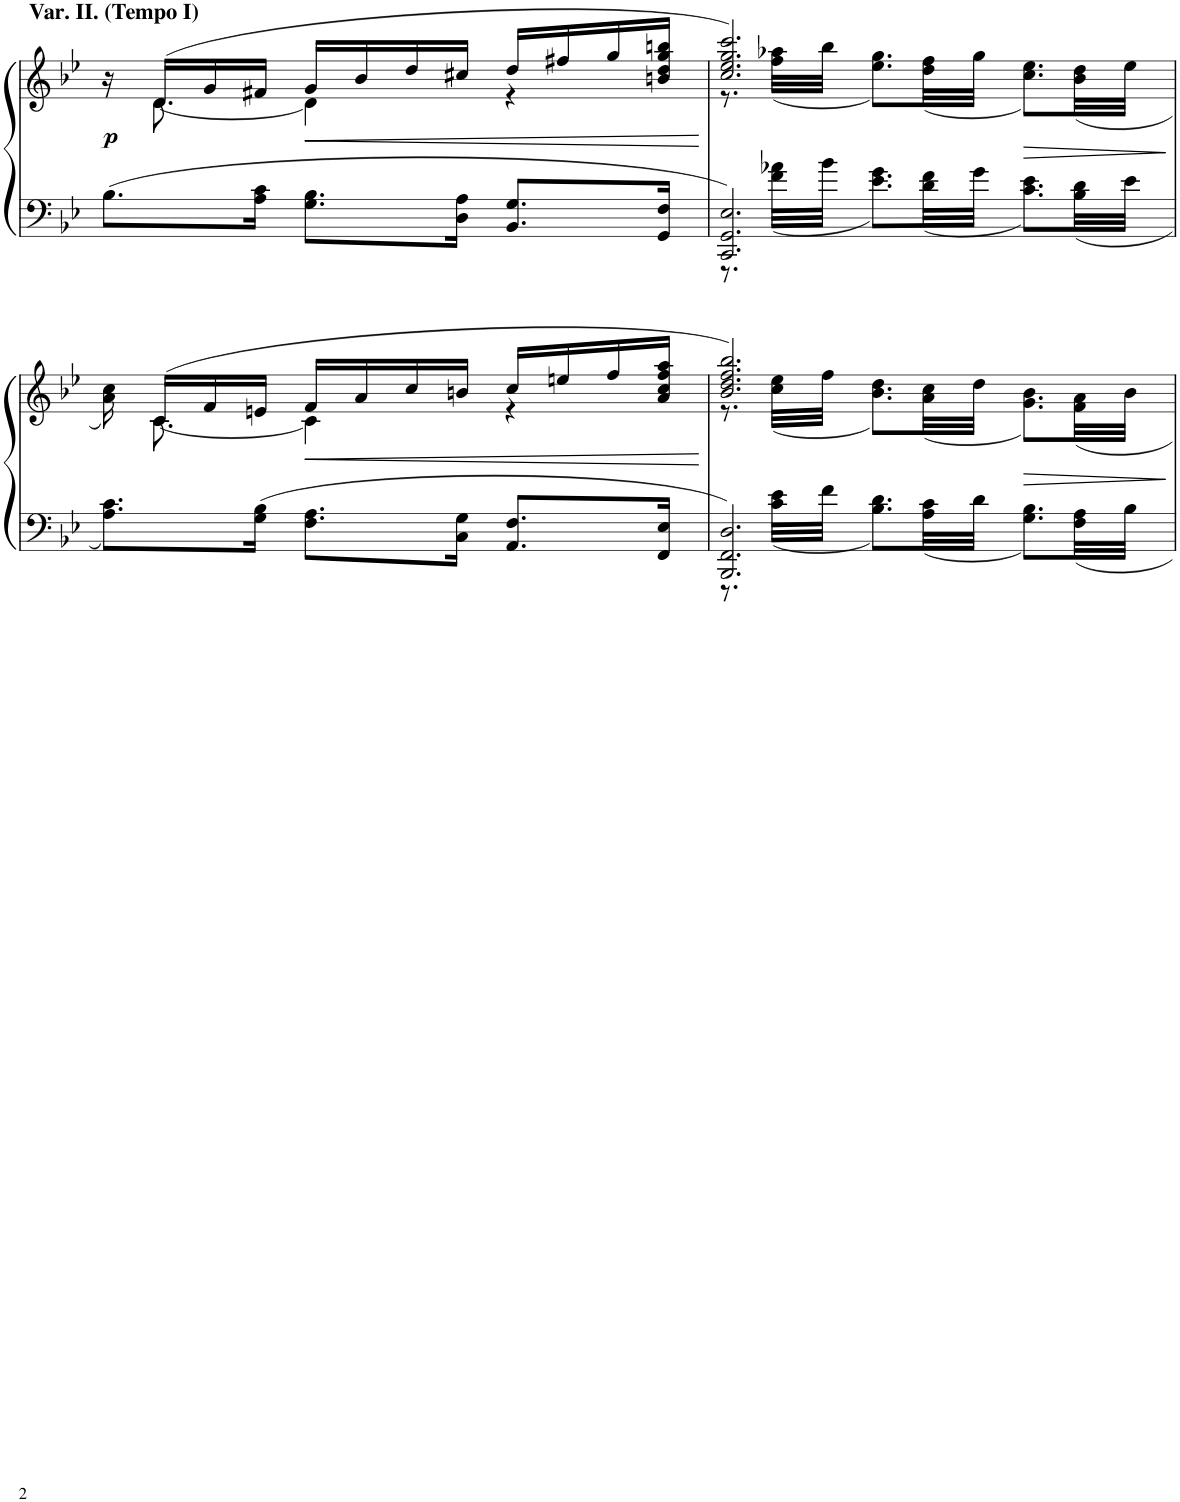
**kern	**kern	**dynam
*part1	*part1	*part1
*staff2	*staff1	*staff1/2
*I"Piano	*	*
*I'Pno.	*	*
!!LO:PB:g=z
*clefF4	*clefG2	*
*k[b-e-]	*k[b-e-]	*
*M3/4	*M3/4	*
=17	=17	=17
*	*^	*
!	!LO:TX:a:B:t=Var. II. (Tempo I)	!	!
!	!	!	!LO:DY:b
8.B-\L	16r	16ryy	p
.	(16d/LL	[8.d\	.
.	16g/	.	.
16A\ 16c\Jk	16f#X/JJ	.	.
!	!	!	!LO:HP:b
8.G\ 8.B-\L	16g/LL	4d\]	<
.	16b-/	.	.
.	16dd/	.	.
16D\ 16A\Jk	16cc#X/JJ	.	.
8.BB-/ 8.G/L	16dd/LL	4r	.
.	16ff#X/	.	.
.	16gg/	.	.
16GG/ 16F/Jk	16bn/ 16dd/ 16gg/ 16bbn/JJ	.	.
*	*v	*v	*
.	.	[
=18	=18	=18
*^	*^	*
2.CC/ 2.GG/ 2.E-/	8.r	2.cc/ 2.ee-/ 2.gg/ 2.ccc/)	8.r	.
.	32f\ 32a-X\LLL	.	(32ff\ 32aa-X\LLL	.
.	32b-\JJJ	.	32bb-\JJJ	.
.	8.e-\ 8.g\L	.	8.ee-\ 8.gg\L)	.
.	32d\ 32f\LL	.	(32dd\ 32ff\LL	.
.	32g\JJJ	.	32gg\JJJ	.
!	!	!	!	!LO:HP:b
.	8.c\ 8.e-\L	.	8.cc\ 8.ee-\L)	>
.	32B-\ 32d\LL	.	(32b-\ 32dd\LL	.
.	32e-\JJJ	.	32ee-\JJJ	.
*v	*v	*	*	*
!!LO:LB:g=z	!!
=19	=19	=19	=19
8.A\ 8.c\L	16a\ 16cc\)	16ryy	.
.	(16c/LL	[8.c\	.
.	16f/	.	.
16G\ 16B-\Jk	16en/JJ	.	.
!	!	!	!LO:HP:b
8.F\ 8.A\L	16f/LL	4c\]	<
.	16a/	.	.
.	16cc/	.	.
16C\ 16G\Jk	16bn/JJ	.	.
8.AA/ 8.F/L	16cc/LL	4r	.
.	16een/	.	.
.	16ff/	.	.
16FF/ 16E-/Jk	16a/ 16cc/ 16ff/ 16aa/JJ	.	.
*	*v	*v	*
.	.	]
=20	=20	=20
*^	*^	*
2.BBB-/ 2.FF/ 2.D/	8.r	2.b-/ 2.dd/ 2.ff/ 2.bb-/)	8.r	.
.	32c\ 32e-\LLL	.	(32cc\ 32ee-\LLL	.
.	32f\JJJ	.	32ff\JJJ	.
.	8.B-\ 8.d\L	.	8.b-\ 8.dd\L)	.
.	32A\ 32c\LL	.	(32a\ 32cc\LL	.
.	32d\JJJ	.	32dd\JJJ	.
.	8.G\ 8.B-\L	.	8.g\ 8.b-\L)	.
.	32F\ 32A\LL	.	32f\ 32a\LL	.
.	32B-\JJJ	.	32b-\JJJ	.
*v	*v	*	*	*
*	*v	*v	*
.	.	[
=	=	=
*-	*-	*-
